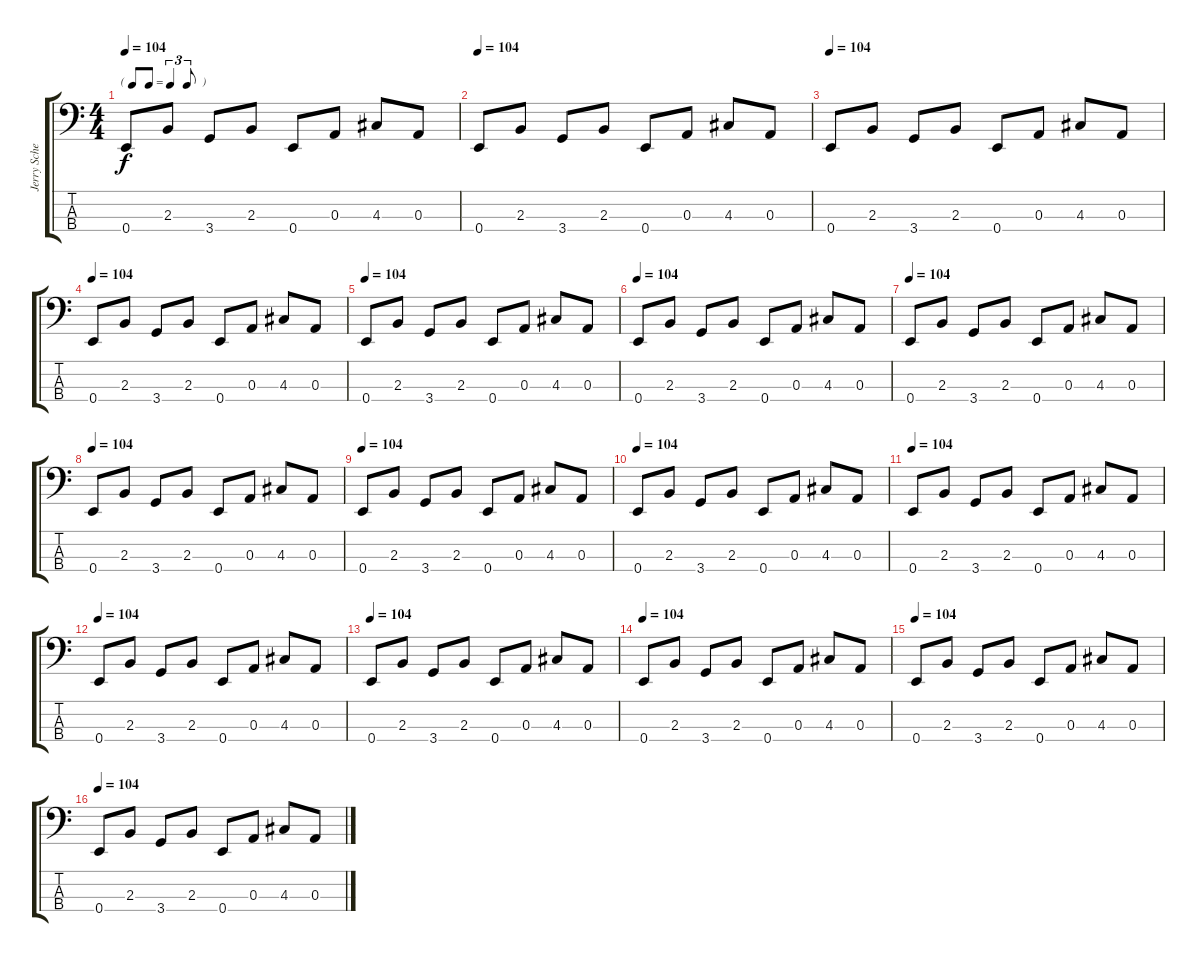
\track ("Jerry Scheff" "Jerry Sche") {instrument acousticguitarsteel}
\staff {score tabs}
\tuning (G2 D2 A1 E1) {hide}
\ts (4 4)
\tf triplet8th
\tempo 104
\clef f4
\ks c
0.4.8{dy f} 2.3.8 3.4.8 2.3.8 0.4.8 0.3.8 4.3.8 0.3.8 |
\tempo 104
0.4.8 2.3.8 3.4.8 2.3.8 0.4.8 0.3.8 4.3.8 0.3.8 |
\tempo 104
0.4.8 2.3.8 3.4.8 2.3.8 0.4.8 0.3.8 4.3.8 0.3.8 |
\tempo 104
0.4.8 2.3.8 3.4.8 2.3.8 0.4.8 0.3.8 4.3.8 0.3.8 |
\tempo 104
0.4.8 2.3.8 3.4.8 2.3.8 0.4.8 0.3.8 4.3.8 0.3.8 |
\tempo 104
0.4.8 2.3.8 3.4.8 2.3.8 0.4.8 0.3.8 4.3.8 0.3.8 |
\tempo 104
0.4.8 2.3.8 3.4.8 2.3.8 0.4.8 0.3.8 4.3.8 0.3.8 |
\tempo 104
0.4.8 2.3.8 3.4.8 2.3.8 0.4.8 0.3.8 4.3.8 0.3.8 |
\tempo 104
0.4.8 2.3.8 3.4.8 2.3.8 0.4.8 0.3.8 4.3.8 0.3.8 |
\tempo 104
0.4.8 2.3.8 3.4.8 2.3.8 0.4.8 0.3.8 4.3.8 0.3.8 |
\tempo 104
0.4.8 2.3.8 3.4.8 2.3.8 0.4.8 0.3.8 4.3.8 0.3.8 |
\tempo 104
0.4.8 2.3.8 3.4.8 2.3.8 0.4.8 0.3.8 4.3.8 0.3.8 |
\tempo 104
0.4.8 2.3.8 3.4.8 2.3.8 0.4.8 0.3.8 4.3.8 0.3.8 |
\tempo 104
0.4.8 2.3.8 3.4.8 2.3.8 0.4.8 0.3.8 4.3.8 0.3.8 |
\tempo 104
0.4.8 2.3.8 3.4.8 2.3.8 0.4.8 0.3.8 4.3.8 0.3.8 |
\tempo 104
0.4.8 2.3.8 3.4.8 2.3.8 0.4.8 0.3.8 4.3.8 0.3.8
